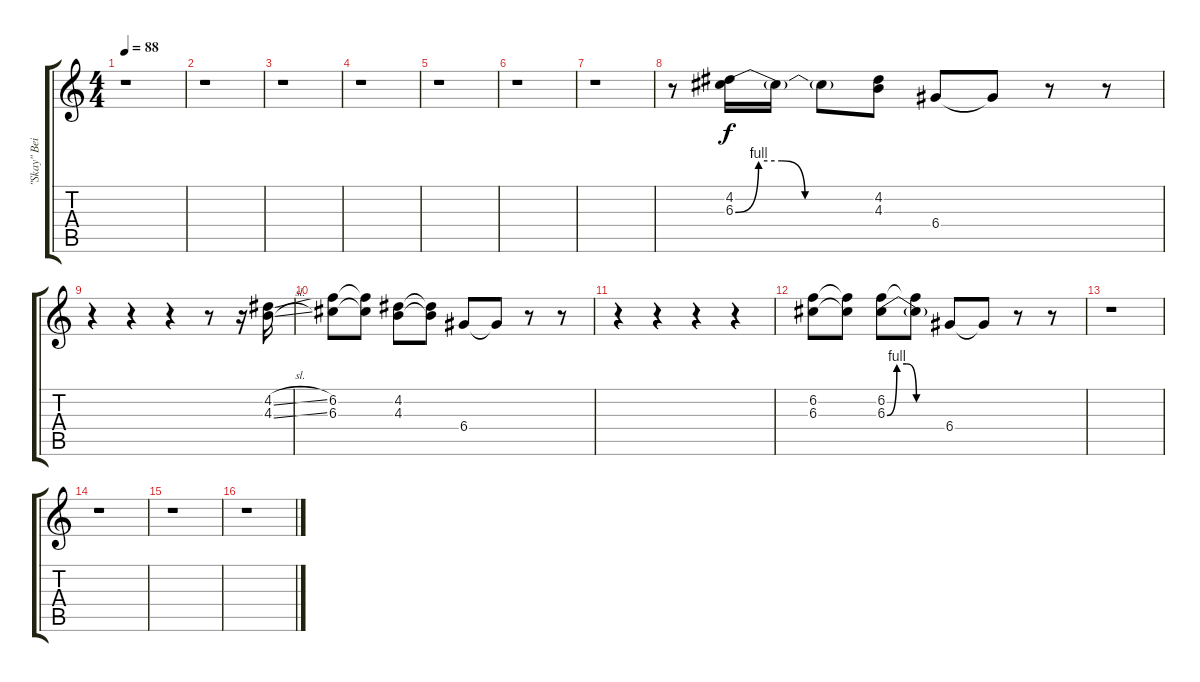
\track ("\"Skay\" Beilinson" "\"Skay\" Bei") {instrument distortionguitar}
\staff {score tabs}
\tuning (E4 B3 G3 D3 A2 E2) {hide}
\ts (4 4)
\tempo 88
\clef g2
\ks c
r.1{dy f} |
r.1 |
r.1 |
r.1 |
r.1 |
r.1 |
r.1 |
r.8{volume 7 instrument distortionguitar} (4.2 6.3{be (custom 0 0 10 4 20 4 30 0 60 0)}).16 6.3{t}.16 6.3{t}.8 (4.2 4.3).8 6.4.8 6.4{t}.8 r.8 r.8 |
r.4 r.4 r.4 r.8 r.16 (4.2{sl} 4.3{sl}).16 |
(6.2 6.3).8 (6.2{t} 6.3{t}).8 (4.2 4.3).8 (4.2{t} 4.3{t}).8 6.4.8 6.4{t}.8 r.8 r.8 |
r.4 r.4 r.4 r.4 |
(6.2 6.3).8 (6.2{t} 6.3{t}).8 (6.2 6.3{be (custom 0 0 10 4 20 4 30 0 60 0)}).8 (6.2{t} 6.3{t}).8 6.4.8 6.4{t}.8 r.8 r.8 |
r.1 |
r.1 |
r.1 |
r.1
